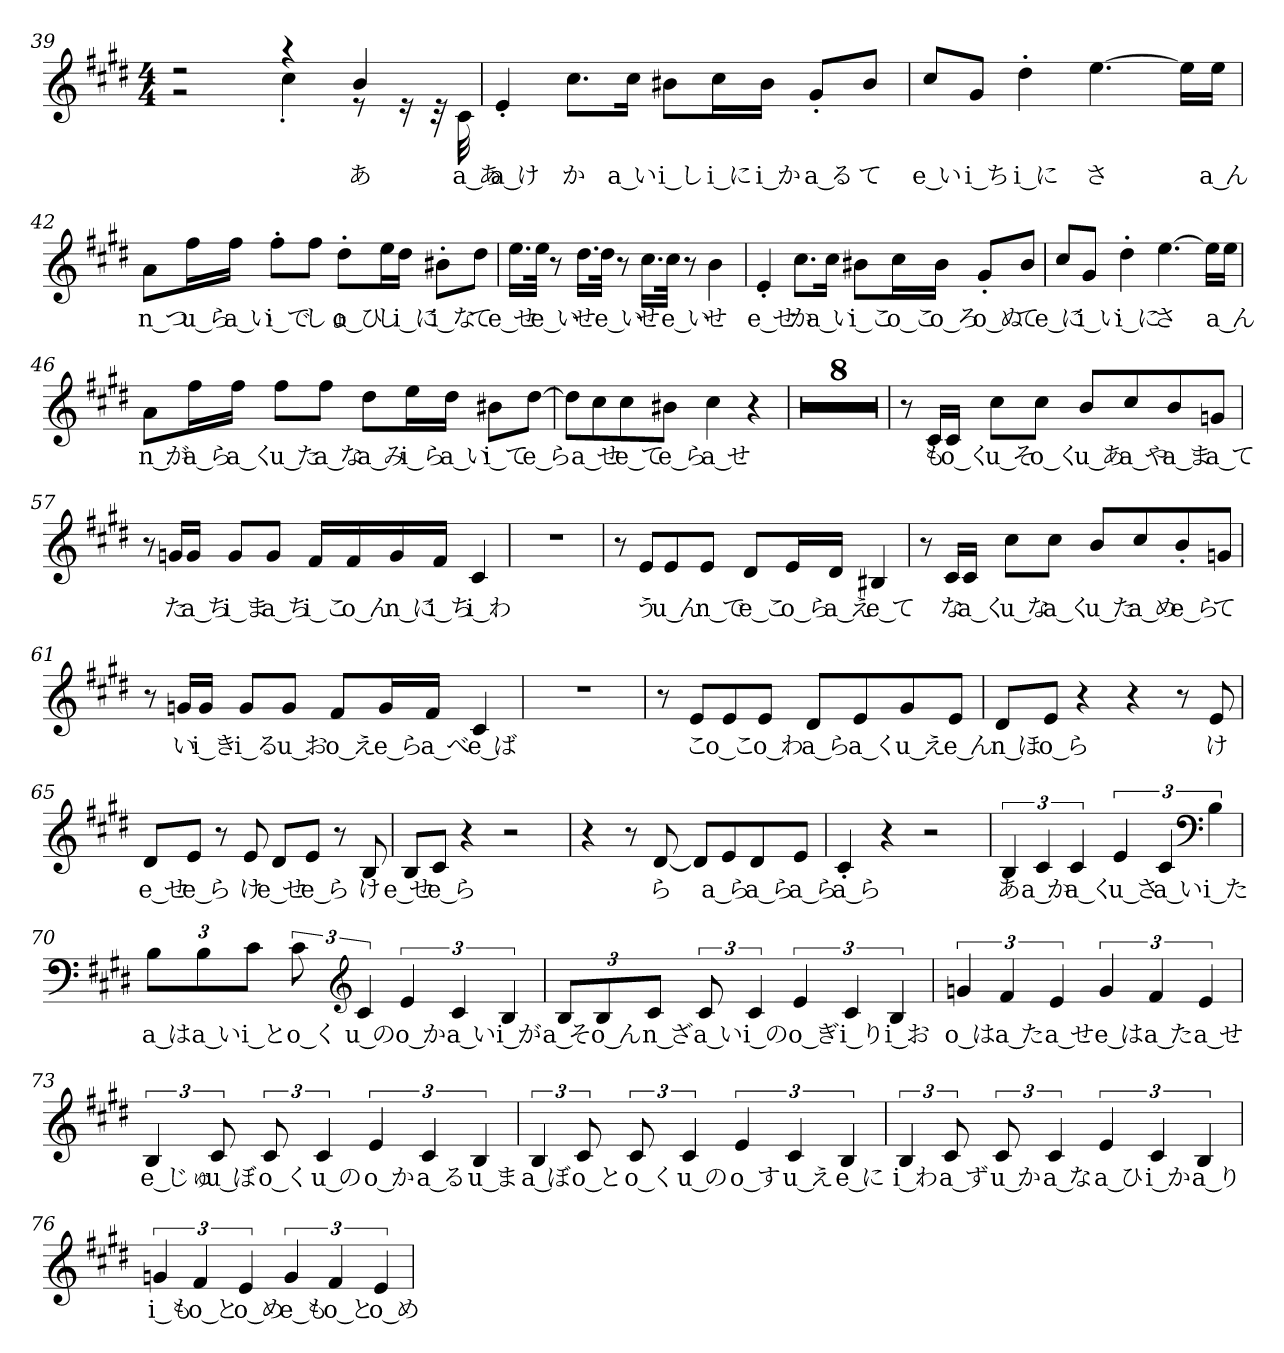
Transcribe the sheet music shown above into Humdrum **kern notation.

**kern	**text
*part1	*part1
*staff1	*staff1
*clefG2	*
*k[f#c#g#d#]	*
*M4/4	*
=39	=39
*^	*
2r	2r	.
4r	4cc#'	.
4b	8r	- あ
.	16r	.
.	32r	.
.	32c#	a あ
*v	*v	*
=40	=40
4e'	a け
8.cc#L	- か
16cc#Jk	a い
8b#XL	i し
16cc#L	i に
16b#JJ	i か
8g#'L	a る
8b#J	- て
=41	=41
8cc#L	e い
8g#J	i ち
4dd#'	i に
[4.ee	- さ
16eeLL]	.
16eeJJ	a ん
=42	=42
8aL	n つ
16ff#L	u ら
16ff#JJ	a い
8ff#'L	i で
8ff#J	- しょ
8dd#'L	o ひ
16eeL	- し
16dd#JJ	i に
8b#X'L	i な
8dd#J	- て
=43	=43
16.eeLL	e せ
32eeJJk	e い
8r	.
16.dd#LL	- せ
32dd#JJk	e い
8r	.
16.cc#LL	- せ
32cc#JJk	e い
8r	.
4b	- せ
=44	=44
4e'	e せ
8.cc#L	- か
16cc#Jk	a い
8b#XL	i こ
16cc#L	o こ
16b#JJ	o ろ
8g#'L	o ぬ
8b#J	- て
=45	=45
8cc#L	e に
8g#J	i い
4dd#'	i に
[4.ee	- さ
16eeLL]	.
16eeJJ	a ん
=46	=46
8aL	n が
16ff#L	a ら
16ff#JJ	a く
8ff#L	u た
8ff#J	a な
8dd#L	a み
16eeL	i ら
16dd#JJ	a い
8b#XL	i て
[8dd#J	e ら
=47	=47
8dd#L]	.
8cc#	a せ
8cc#	e て
8b#XJ	e ら
4cc#	a せ
4r	.
=48	=48
1r	.
=49	=49
1r	.
=50	=50
1r	.
=51	=51
1r	.
=52	=52
1r	.
=53	=53
1r	.
=54	=54
1r	.
=55	=55
1r	.
=56	=56
8r	.
16c#LL	- も
16c#JJ	o く
8cc#L	u そ
8cc#J	o く
8bL	u あ
8cc#	a や
8b	a ま
8gnJ	a て
=57	=57
8r	.
16gnLL	- た
16gJJ	a ち
8gL	i ま
8gJ	a ち
16f#LL	i こ
16f#	o ん
16g	n に
16f#JJ	i ち
4c#	i わ
=58	=58
1r	.
=59	=59
8r	.
8eL	- う
8e	u ん
8eJ	n で
8d#L	e こ
16eL	o ら
16d#JJ	a え
4B#X	e て
=60	=60
8r	.
16c#LL	- な
16c#JJ	a く
8cc#L	u な
8cc#J	a く
8bL	u た
8cc#	a め
8b'	e ら
8gnJ	- て
=61	=61
8r	.
16gnLL	- い
16gJJ	i き
8gL	i る
8gJ	u お
8f#L	o え
16gL	e ら
16f#JJ	a べ
4c#	e ば
=62	=62
1r	.
=63	=63
8r	.
8eL	- こ
8e	o こ
8eJ	o わ
8d#L	a ら
8e	a く
8g#	u え
8eJ	e ん
=64	=64
8d#L	n ほ
8eJ	o ら
4r	.
4r	.
8r	.
8e	- け
=65	=65
8d#L	e せ
8eJ	e ら
8r	.
8e	- け
8d#L	e せ
8eJ	e ら
8r	.
8B	- け
=66	=66
8BL	e せ
8c#J	e ら
4r	.
2r	.
=67	=67
4r	.
8r	.
[8d#	- ら
8d#L]	.
8e	a ら
8d#	a ら
8eJ	a ら
=68	=68
4c#'	a ら
4r	.
2r	.
=69	=69
6B	- あ
6c#	a か
6c#	a く
6e	u さ
6c#	a い
*clefF4	*
6B	i た
=70	=70
12BL	a は
12B	a い
12c#J	i と
12c#	o く
*clefG2	*
6c#	u の
6e	o か
6c#	a い
6B	i が
=71	=71
12BL	a そ
12B	o ん
12c#J	n ざ
12c#	a い
6c#	i の
6e	o ぎ
6c#	i り
6B	i お
=72	=72
6gn	o は
6f#	a た
6e	a せ
6g	e は
6f#	a た
6e	a せ
=73	=73
6B	e じゅ
12c#	u ぼ
12c#	o く
6c#	u の
6e	o か
6c#	a る
6B	u ま
=74	=74
6B	a ぼ
12c#	o と
12c#	o く
6c#	u の
6e	o す
6c#	u え
6B	e に
=75	=75
6B	i わ
12c#	a ず
12c#	u か
6c#	a な
6e	a ひ
6c#	i か
6B	a り
=76	=76
6gn	i も
6f#	o と
6e	o め
6g	e も
6f#	o と
6e	o め
=	=
*-	*-
